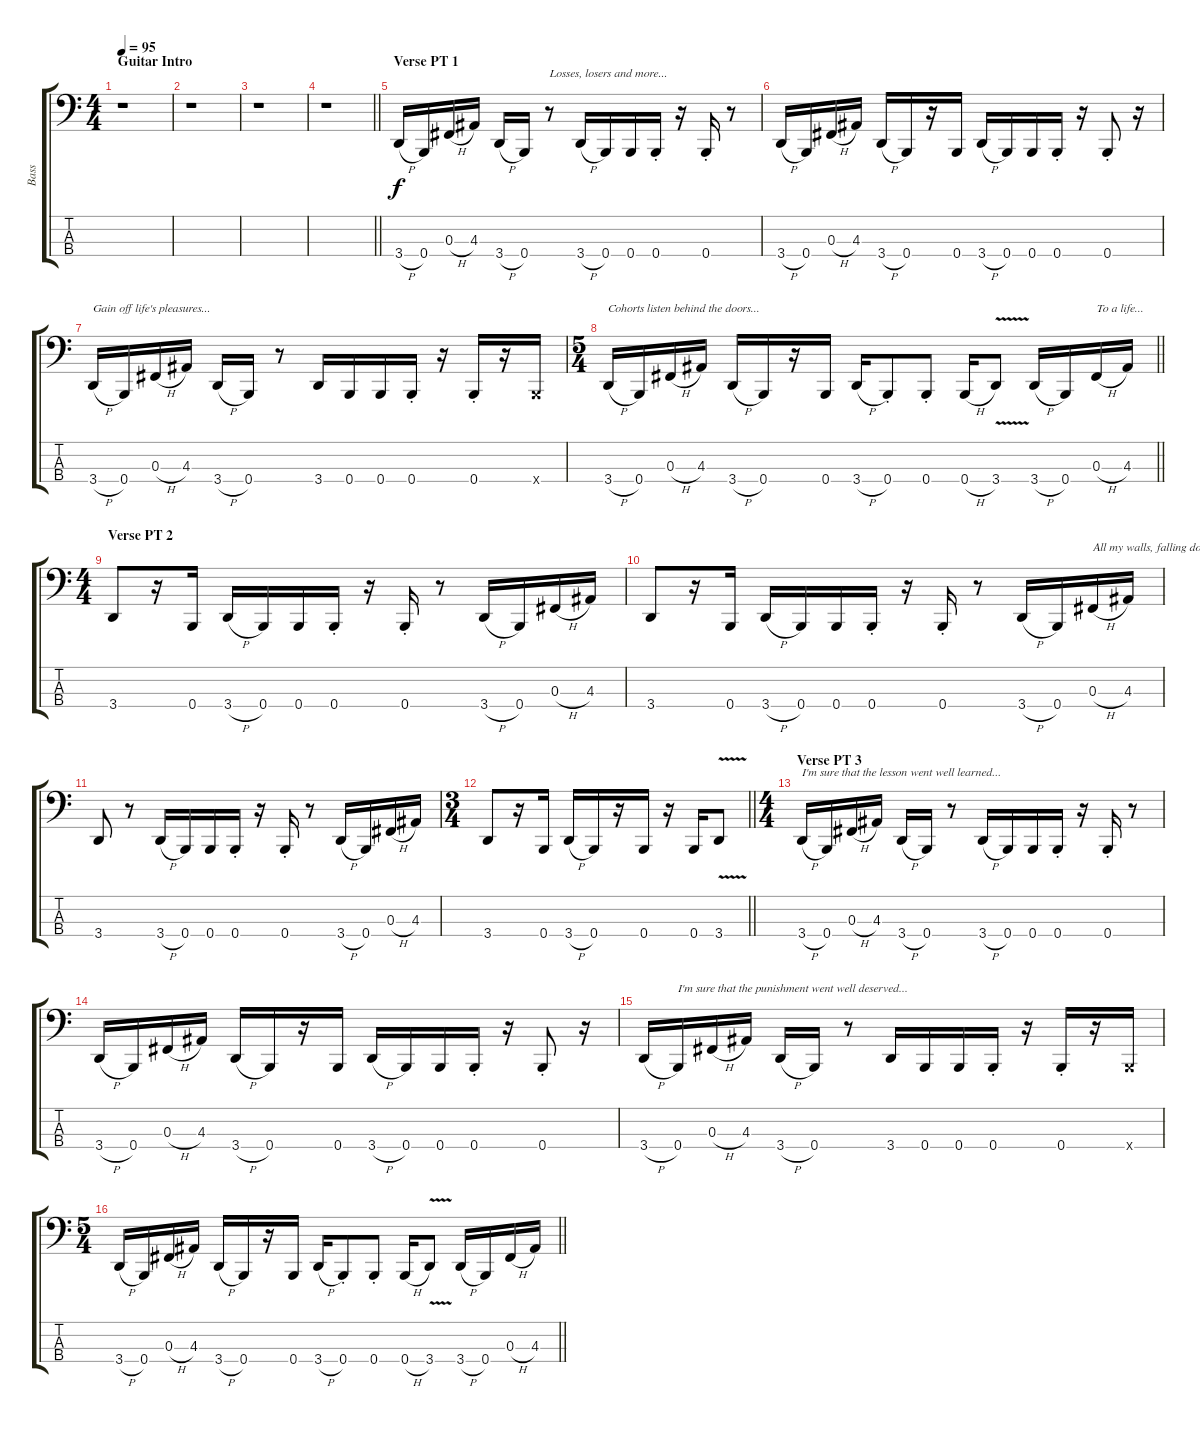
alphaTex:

\track ("Bass" "Bass") {instrument electricbassfinger}
\staff {score tabs}
\tuning (E2 B1 Gb1 B0) {hide}
\ts (4 4)
\section ("" "Guitar Intro")
\tempo 95
\clef f4
\ks c
r.1{dy f instrument electricbassfinger} |
r.1 |
r.1 |
\barLineRight lightlight
r.1 |
\section ("" "Verse PT 1")
3.4{h}.16 0.4.16 0.3{h}.16 4.3.16 3.4{h}.16 0.4.16 r.8{txt "Losses, losers and more..."} 3.4{h}.16 0.4.16 0.4.16 0.4{st}.16 r.16 0.4{st}.16 r.8 |
3.4{h}.16 0.4.16 0.3{h}.16 4.3.16 3.4{h}.16 0.4.16 r.16 0.4.16 3.4{h}.16 0.4.16 0.4.16 0.4{st}.16 r.16 0.4{st}.8 r.16 |
3.4{h}.16{txt "Gain off life's pleasures..."} 0.4.16 0.3{h}.16 4.3.16 3.4{h}.16 0.4.16 r.8 3.4.16 0.4.16 0.4.16 0.4{st}.16 r.16 0.4{st}.16 r.16 0.4{x}.16 |
\ts (5 4)
\barLineRight lightlight
3.4{h}.16{txt "Cohorts listen behind the doors..."} 0.4.16 0.3{h}.16 4.3.16 3.4{h}.16 0.4.16 r.16 0.4.16 3.4{h}.16 0.4{st}.8 0.4{st}.8 0.4{h}.16 3.4{v}.8 3.4{h}.16 0.4.16 0.3{h}.16{txt "To a life..."} 4.3.16 |
\ts (4 4)
\section ("" "Verse PT 2")
3.4.8 r.16 0.4.16 3.4{h}.16 0.4.16 0.4.16 0.4{st}.16 r.16 0.4{st}.16 r.8 3.4{h}.16 0.4.16 0.3{h}.16 4.3.16 |
3.4.8 r.16 0.4.16 3.4{h}.16 0.4.16 0.4.16 0.4{st}.16 r.16 0.4{st}.16 r.8 3.4{h}.16 0.4.16 0.3{h}.16{txt "All my walls, falling down, pains aloft, misery..."} 4.3.16 |
3.4.8 r.8 3.4{h}.16 0.4.16 0.4.16 0.4{st}.16 r.16 0.4{st}.16 r.8 3.4{h}.16 0.4.16 0.3{h}.16 4.3.16 |
\ts (3 4)
\barLineRight lightlight
3.4.8 r.16 0.4.16 3.4{h}.16 0.4.16 r.16 0.4.16 r.16 0.4.16 3.4{v}.8 |
\ts (4 4)
\section ("" "Verse PT 3")
3.4{h}.16{txt "I'm sure that the lesson went well learned..."} 0.4.16 0.3{h}.16 4.3.16 3.4{h}.16 0.4.16 r.8 3.4{h}.16 0.4.16 0.4.16 0.4{st}.16 r.16 0.4{st}.16 r.8 |
3.4{h}.16 0.4.16 0.3{h}.16 4.3.16 3.4{h}.16 0.4.16 r.16 0.4.16 3.4{h}.16 0.4.16 0.4.16 0.4{st}.16 r.16 0.4{st}.8 r.16 |
3.4{h}.16 0.4.16{txt "I'm sure that the punishment went well deserved..."} 0.3{h}.16 4.3.16 3.4{h}.16 0.4.16 r.8 3.4.16 0.4.16 0.4.16 0.4{st}.16 r.16 0.4{st}.16 r.16 0.4{x}.16 |
\ts (5 4)
\barLineRight lightlight
3.4{h}.16 0.4.16 0.3{h}.16 4.3.16 3.4{h}.16 0.4.16 r.16 0.4.16 3.4{h}.16 0.4{st}.8 0.4{st}.8 0.4{h}.16 3.4{v}.8 3.4{h}.16 0.4.16 0.3{h}.16 4.3.16
